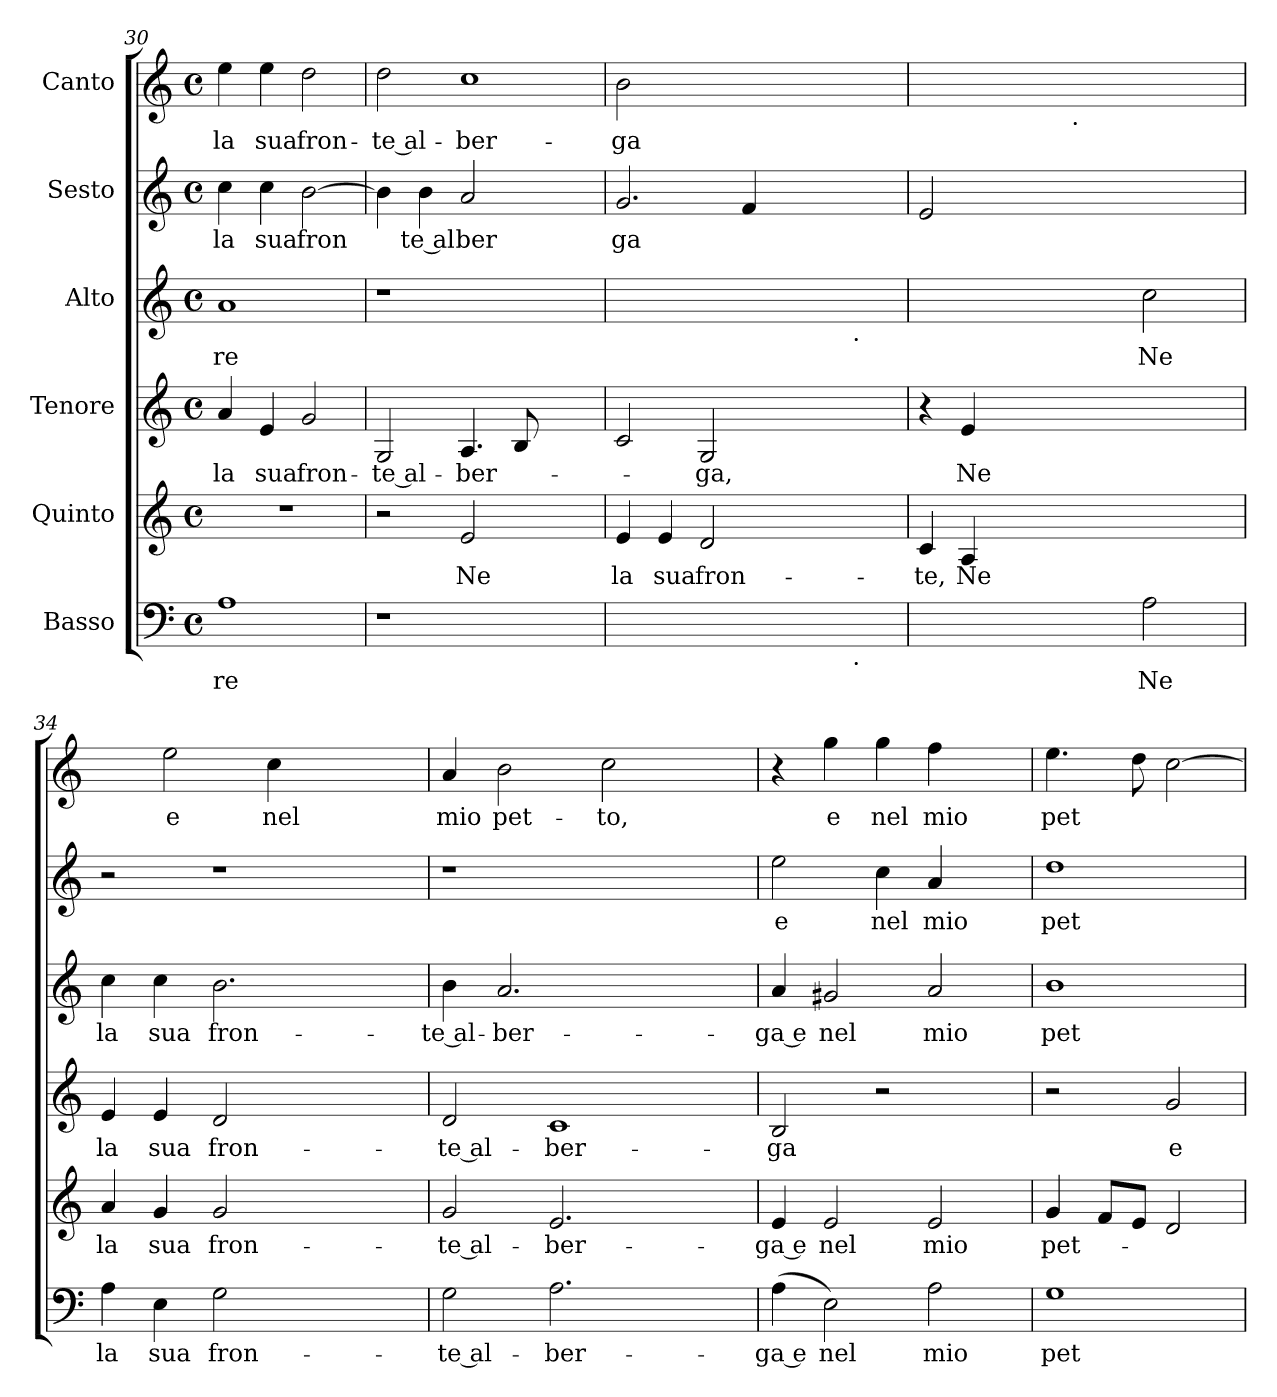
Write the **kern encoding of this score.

**kern	**text	**kern	**text	**kern	**text	**kern	**text	**kern	**text	**kern	**text
*part6	*part6	*part5	*part5	*part4	*part4	*part3	*part3	*part2	*part2	*part1	*part1
*staff6	*staff6	*staff5	*staff5	*staff4	*staff4	*staff3	*staff3	*staff2	*staff2	*staff1	*staff1
*I"Basso	*	*I"Quinto	*	*I"Tenore	*	*I"Alto	*	*I"Sesto	*	*I"Canto	*
!!LO:LB:g=z
*clefF4	*	*clefG2	*	*clefG2	*	*clefG2	*	*clefG2	*	*clefG2	*
*k[]	*	*k[]	*	*k[]	*	*k[]	*	*k[]	*	*k[]	*
*C:	*	*C:	*	*C:	*	*C:	*	*C:	*	*C:	*
*M4/4	*	*M4/4	*	*M4/4	*	*M4/4	*	*M4/4	*	*M4/4	*
*met(c)	*	*met(c)	*	*met(c)	*	*met(c)	*	*met(c)	*	*met(c)	*
=30	=30	=30	=30	=30	=30	=30	=30	=30	=30	=30	=30
!	!LO:LY:b	!	!	!	!LO:LY:b	!	!LO:LY:b	!	!LO:LY:b	!	!LO:LY:b
1A	re	1r	.	4a/	la	1a	re	4cc\	la	4ee\	la
!	!	!	!	!	!LO:LY:b	!	!	!	!LO:LY:b	!	!LO:LY:b
.	.	.	.	4e/	sua	.	.	4cc\	sua	4ee\	sua
!	!	!	!	!	!LO:LY:b	!	!	!	!LO:LY:b	!	!LO:LY:b
.	.	.	.	2g/	fron-	.	.	[2b\	fron	2dd\	fron-
=31	=31	=31	=31	=31	=31	=31	=31	=31	=31	=31	=31
!	!	!	!	!	!LO:LY:b	!	!	!	!	!	!LO:LY:b
1r	.	2r	.	2G/	-te al-	1r	.	4b\]	.	2dd\	-te al-
!	!	!	!	!	!	!	!	!	!LO:LY:b	!	!
.	.	.	.	.	.	.	.	4b\	te al	.	.
!	!	!	!LO:LY:b	!	!LO:LY:b	!	!	!	!LO:LY:b	!	!LO:LY:b
.	.	2e/	Ne	4.A/	-ber-	.	.	2a/	ber	1cc	-ber-
.	.	.	.	8B/	.	.	.	.	.	.	.
2ryy	.	2ryy	.	2ryy	.	2ryy	.	2ryy	.	.	.
=32	=32	=32	=32	=32	=32	=32	=32	=32	=32	=32	=32
!	!	!	!LO:LY:b	!	!	!	!	!	!LO:LY:b	!	!LO:LY:b
4ryy	.	4e/	la	2c/	.	4ryy	.	2.g/	ga	2b\	-ga
!	!	!	!LO:LY:b	!	!	!	!	!	!	!	!
4ryy	.	4e/	sua	.	.	4ryy	.	.	.	.	.
!	!	!	!LO:LY:b	!	!LO:LY:b	!	!	!	!	!	!
4ryy	.	2d/	fron-	2G/	-ga,	4ryy	.	.	.	4ryy	.
64ryy	.	.	.	.	.	64ryy	.	4f/	.	4ryy	.
64ryy	.	.	.	.	.	64ryy	.	.	.	.	.
64ryy	.	.	.	.	.	64ryy	.	.	.	.	.
64ryy	.	.	.	.	.	64ryy	.	.	.	.	.
64ryy	.	.	.	.	.	64ryy	.	.	.	.	.
64ryy	.	.	.	.	.	64ryy	.	.	.	.	.
64ryy	.	.	.	.	.	64ryy	.	.	.	.	.
64ryy	.	.	.	.	.	64ryy	.	.	.	.	.
64ryy	.	.	.	.	.	64ryy	.	.	.	.	.
64ryy	.	.	.	.	.	64ryy	.	.	.	.	.
64ryy	.	.	.	.	.	64ryy	.	.	.	.	.
64ryy	.	.	.	.	.	64ryy	.	.	.	.	.
64ryy	.	.	.	.	.	64ryy	.	.	.	.	.
64ryy	.	.	.	.	.	64ryy	.	.	.	.	.
!	!	!	!	!	!	!LO:TX:b:t=.	!	!	!	!	!
!LO:TX:b:t=.	!	!	!	!	!	!	!	!	!	!	!
64ryy	.	.	.	.	.	64ryy	.	.	.	.	.
4ryy	.	.	.	.	.	4ryy	.	.	.	.	.
.	.	8...ryy	.	8...ryy	.	.	.	8...ryy	.	8...ryy	.
!!LO:LB:g=z
=33	=33	=33	=33	=33	=33	=33	=33	=33	=33	=33	=33
!	!	!	!LO:LY:b	!	!	!	!	!	!	!	!
4ryy	.	4c/	-te,	4r	.	4ryy	.	2e/	.	4ryy	.
!	!	!	!LO:LY:b	!	!LO:LY:b	!	!	!	!	!	!
4ryy	.	4A/	Ne	4e/	Ne	4ryy	.	.	.	64ryy	.
.	.	.	.	.	.	.	.	.	.	64ryy	.
.	.	.	.	.	.	.	.	.	.	64ryy	.
.	.	.	.	.	.	.	.	.	.	64ryy	.
.	.	.	.	.	.	.	.	.	.	64ryy	.
.	.	.	.	.	.	.	.	.	.	64ryy	.
.	.	.	.	.	.	.	.	.	.	64ryy	.
.	.	.	.	.	.	.	.	.	.	64ryy	.
.	.	.	.	.	.	.	.	.	.	64ryy	.
.	.	.	.	.	.	.	.	.	.	64ryy	.
.	.	.	.	.	.	.	.	.	.	64ryy	.
.	.	.	.	.	.	.	.	.	.	64ryy	.
.	.	.	.	.	.	.	.	.	.	64ryy	.
.	.	.	.	.	.	.	.	.	.	64ryy	.
!	!	!	!	!	!	!	!	!	!	!LO:TX:b:t=.	!
.	.	.	.	.	.	.	.	.	.	64ryy	.
.	.	.	.	.	.	.	.	.	.	4ryy	.
4ryy	.	2ryy	.	2ryy	.	4ryy	.	2ryy	.	.	.
.	.	.	.	.	.	.	.	.	.	4ryy	.
64ryy	.	.	.	.	.	64ryy	.	.	.	.	.
!	!LO:LY:b	!	!	!	!	!	!LO:LY:b	!	!	!	!
2A\	Ne	.	.	.	.	2cc\	Ne	.	.	.	.
.	.	.	.	.	.	.	.	.	.	4ryy	.
.	.	4ryy	.	4ryy	.	.	.	4ryy	.	.	.
.	.	.	.	.	.	.	.	.	.	32ryy	.
.	.	64ryy	.	64ryy	.	.	.	64ryy	.	.	.
!!LO:LB:g=z
=34	=34	=34	=34	=34	=34	=34	=34	=34	=34	=34	=34
!	!LO:LY:b	!	!LO:LY:b	!	!LO:LY:b	!	!LO:LY:b	!	!	!	!
4A\	la	4a/	la	4e/	la	4cc\	la	2r	.	4ryy	.
!	!LO:LY:b	!	!LO:LY:b	!	!LO:LY:b	!	!LO:LY:b	!	!	!	!
4E\	sua	4g/	sua	4e/	sua	4cc\	sua	.	.	64ryy	.
!	!	!	!	!	!	!	!	!	!	!	!LO:LY:b
.	.	.	.	.	.	.	.	.	.	2ee\	e
!	!LO:LY:b	!	!LO:LY:b	!	!LO:LY:b	!	!LO:LY:b	!	!	!	!
2G\	fron-	2g/	fron-	2d/	fron-	2.b\	fron-	1r	.	.	.
!	!	!	!	!	!	!	!	!	!	!	!LO:LY:b
.	.	.	.	.	.	.	.	.	.	4cc\	nel
2ryy	.	2ryy	.	2ryy	.	.	.	.	.	.	.
.	.	.	.	.	.	.	.	.	.	64%31ryy	.
.	.	.	.	.	.	4ryy	.	.	.	.	.
=35	=35	=35	=35	=35	=35	=35	=35	=35	=35	=35	=35
!	!LO:LY:b	!	!LO:LY:b	!	!LO:LY:b	!	!LO:LY:b	!	!	!	!LO:LY:b
2G\	-te al-	2g/	-te al-	2d/	-te al-	4b\	-te al-	1r	.	4a/	mio
!	!	!	!	!	!	!	!LO:LY:b	!	!	!	!LO:LY:b
.	.	.	.	.	.	2.a/	-ber-	.	.	2b\	pet-
!	!LO:LY:b	!	!LO:LY:b	!	!LO:LY:b	!	!	!	!	!	!
2.A\	-ber-	2.e/	-ber-	1c	-ber-	.	.	.	.	.	.
!	!	!	!	!	!	!	!	!	!	!	!LO:LY:b
.	.	.	.	.	.	.	.	.	.	2cc\	-to,
.	.	.	.	.	.	2ryy	.	2ryy	.	.	.
4ryy	.	4ryy	.	.	.	.	.	.	.	4ryy	.
!!LO:LB:g=z
=36	=36	=36	=36	=36	=36	=36	=36	=36	=36	=36	=36
!	!LO:LY:b	!	!LO:LY:b	!	!LO:LY:b	!	!LO:LY:b	!	!LO:LY:b	!	!
(>4A\	-ga e	4e/	-ga e	2B/	-ga	4a/	-ga e	2ee\	e	4r	.
!	!LO:LY:b	!	!LO:LY:b	!	!	!	!LO:LY:b	!	!	!	!LO:LY:b
2E\)	nel	2e/	nel	.	.	2g#X/	nel	.	.	4gg\	e
!	!	!	!	!	!	!	!	!	!LO:LY:b	!	!LO:LY:b
.	.	.	.	2r	.	.	.	4cc\	nel	4gg\	nel
!	!LO:LY:b	!	!LO:LY:b	!	!	!	!LO:LY:b	!	!LO:LY:b	!	!LO:LY:b
2A\	mio	2e/	mio	.	.	2a/	mio	4a/	mio	4ff\	mio
.	.	.	.	4ryy	.	.	.	4ryy	.	4ryy	.
!!LO:LB:g=z
=37	=37	=37	=37	=37	=37	=37	=37	=37	=37	=37	=37
!	!LO:LY:b	!	!LO:LY:b	!	!	!	!LO:LY:b	!	!LO:LY:b	!	!LO:LY:b
1G	pet-	4g/	pet-	2r	.	1b	pet	1dd	pet	4.ee\	pet
.	.	8f/L	.	.	.	.	.	.	.	.	.
.	.	8e/J	.	.	.	.	.	.	.	8dd\	.
!	!	!	!	!	!LO:LY:b	!	!	!	!	!	!
.	.	2d/	.	2g/	e	.	.	.	.	[2cc\	.
=	=	=	=	=	=	=	=	=	=	=	=
*-	*-	*-	*-	*-	*-	*-	*-	*-	*-	*-	*-
